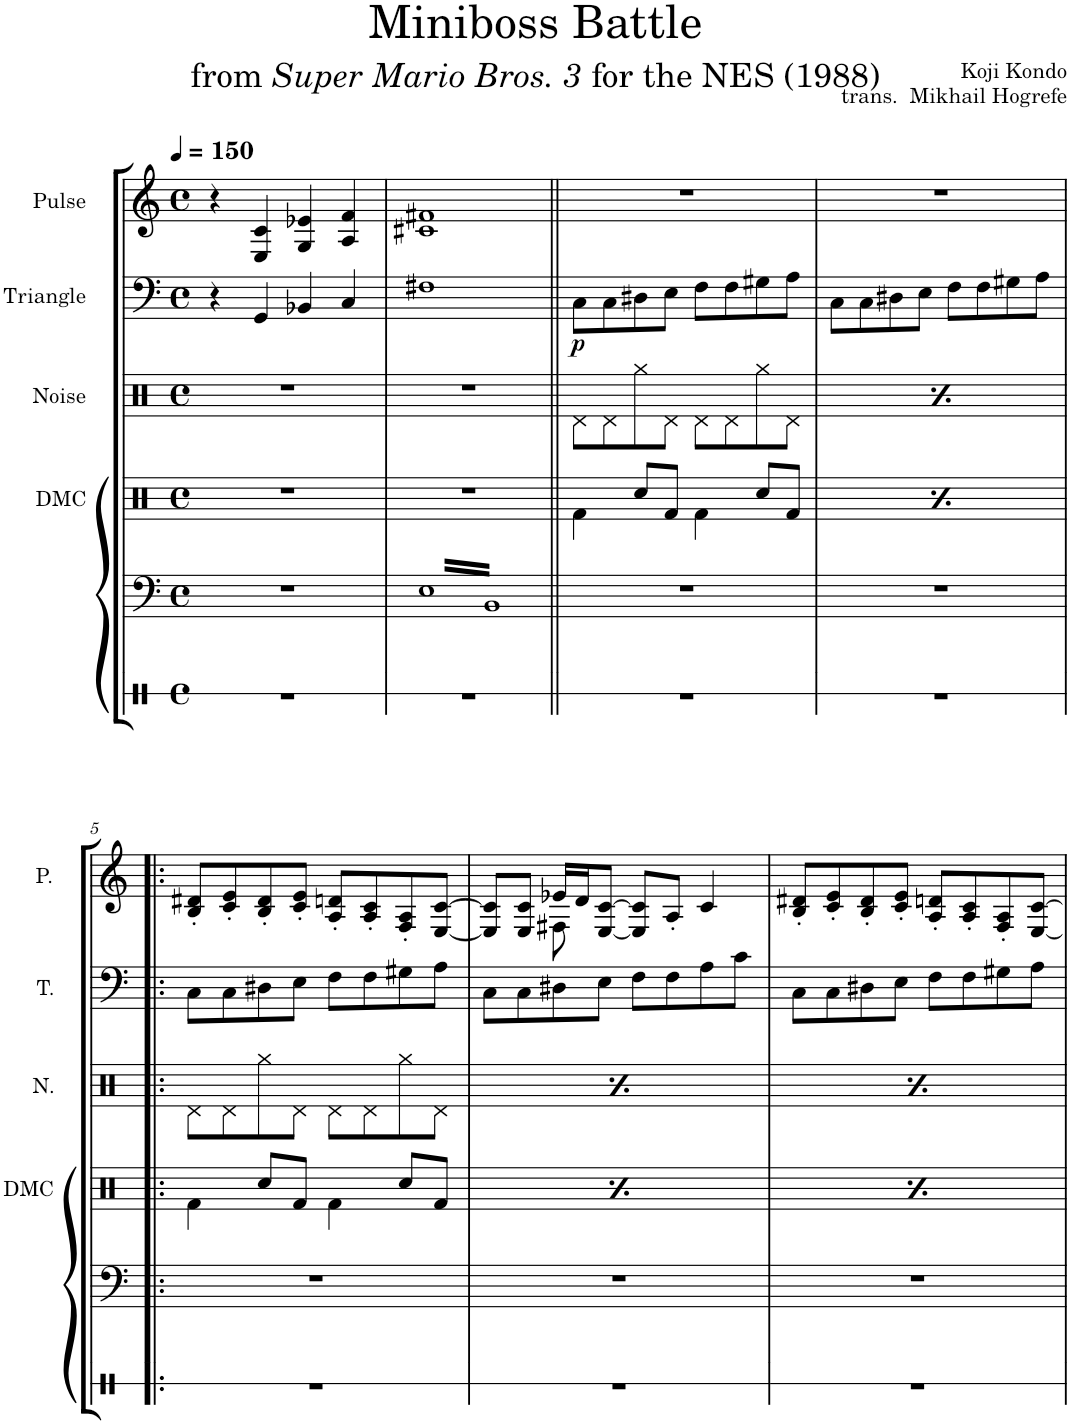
**kern	**kern	**kern	**kern	**kern	**dynam	**kern
*part6	*part5	*part4	*part3	*part2	*part2	*part1
*staff6	*staff5	*staff4	*staff3	*staff2	*staff2	*staff1
*I"Wood Blocks	*I"Timpani	*I"DMC	*I"Noise	*I"Triangle	*	*I"Pulse
*I'Wd Bl	*I'Timp	*I'DMC	*I'N.	*I'T.	*	*I'P.
*stria1	*	*	*	*	*	*
*clefX	*clefF4	*clefX	*clefX	*clefF4	*	*clefG2
*k[]	*k[]	*k[]	*k[]	*k[]	*	*k[]
*M4/4	*M4/4	*M4/4	*M4/4	*M4/4	*	*M4/4
*met(c)	*met(c)	*met(c)	*met(c)	*met(c)	*	*met(c)
*MM150	*MM150	*MM150	*MM150	*MM150	*	*MM150
=1	=1	=1	=1	=1	=1	=1
1r	1r	1r	1r	4r	.	4r
.	.	.	.	4GG/	.	4E/ 4c/
.	.	.	.	4BB-X/	.	4G/ 4e-X/
.	.	.	.	4C/	.	4A/ 4f/
=2	=2	=2	=2	=2	=2	=2
*	*tremolo	*	*	*	*	*
1r	32ELLL	1r	1r	1F#X	.	1c#X 1f#X
.	32BB	.	.	.	.	.
.	32E	.	.	.	.	.
.	32BB	.	.	.	.	.
.	32E	.	.	.	.	.
.	32BB	.	.	.	.	.
.	32E	.	.	.	.	.
.	32BB	.	.	.	.	.
.	32E	.	.	.	.	.
.	32BB	.	.	.	.	.
.	32E	.	.	.	.	.
.	32BB	.	.	.	.	.
.	32E	.	.	.	.	.
.	32BB	.	.	.	.	.
.	32E	.	.	.	.	.
.	32BB	.	.	.	.	.
.	32E	.	.	.	.	.
.	32BB	.	.	.	.	.
.	32E	.	.	.	.	.
.	32BB	.	.	.	.	.
.	32E	.	.	.	.	.
.	32BB	.	.	.	.	.
.	32E	.	.	.	.	.
.	32BB	.	.	.	.	.
.	32E	.	.	.	.	.
.	32BB	.	.	.	.	.
.	32E	.	.	.	.	.
.	32BB	.	.	.	.	.
.	32E	.	.	.	.	.
.	32BB	.	.	.	.	.
.	32E	.	.	.	.	.
.	32BBJJJ	.	.	.	.	.
*	*Xtremolo	*	*	*	*	*
=3||	=3||	=3||	=3||	=3||	=3||	=3||
!	!	!	!	!	!LO:DY:b	!
1r	1r	4Rf\	8Rd\L	8C\L	p	1r
.	.	.	.	.	.	.
.	.	.	.	.	.	.
.	.	.	.	.	.	.
.	.	.	8Rd\	8C\	.	.
.	.	.	.	.	.	.
.	.	.	.	.	.	.
.	.	.	.	.	.	.
.	.	8Rcc/L	8Rgg\	8D#X\	.	.
.	.	.	.	.	.	.
.	.	.	.	.	.	.
.	.	.	.	.	.	.
.	.	8Rf/J	8Rd\J	8E\J	.	.
.	.	.	.	.	.	.
.	.	.	.	.	.	.
.	.	.	.	.	.	.
.	.	4Rf\	8Rd\L	8F\L	.	.
.	.	.	8Rd\	8F\	.	.
.	.	8Rcc/L	8Rgg\	8G#X\	.	.
.	.	8Rf/J	8Rd\J	8A\J	.	.
=4	=4	=4	=4	=4	=4	=4
1r	1r	4Rf\	8Rd\L	8C\L	.	1r
.	.	.	8Rd\	8C\	.	.
.	.	8Rcc/L	8Rgg\	8D#X\	.	.
.	.	8Rf/J	8Rd\J	8E\J	.	.
.	.	4Rf\	8Rd\L	8F\L	.	.
.	.	.	8Rd\	8F\	.	.
.	.	8Rcc/L	8Rgg\	8G#X\	.	.
.	.	8Rf/J	8Rd\J	8A\J	.	.
!!LO:LB:g=z
=5!|:	=5!|:	=5!|:	=5!|:	=5!|:	=5!|:	=5!|:
1r	1r	4Rf\	8Rd\L	8C\L	.	8B/' 8d#X/'L
.	.	.	8Rd\	8C\	.	8c/' 8e/'
.	.	8Rcc/L	8Rgg\	8D#X\	.	8B/' 8d#/'
.	.	8Rf/J	8Rd\J	8E\J	.	8c/' 8e/'J
.	.	4Rf\	8Rd\L	8F\L	.	8A/' 8dn/'L
.	.	.	8Rd\	8F\	.	8A/' 8c/'
.	.	8Rcc/L	8Rgg\	8G#X\	.	8F/' 8A/'
.	.	8Rf/J	8Rd\J	8A\J	.	[8E/ [8c/J
=6	=6	=6	=6	=6	=6	=6
*	*	*	*	*	*	*^
1r	1r	4Rf\	8Rd\L	8C\L	.	8E/] 8c/]L	4ryy
.	.	.	8Rd\	8C\	.	8E/ 8c/J	.
.	.	8Rcc/L	8Rgg\	8D#X\	.	16e-X/LL	8F#X\
.	.	.	.	.	.	16d/J	.
.	.	8Rf/J	8Rd\J	8E\J	.	[8E/ [8c/J	2ryy
.	.	4Rf\	8Rd\L	8F\L	.	8E/] 8c/]L	.
.	.	.	8Rd\	8F\	.	8A'/J	.
.	.	8Rcc/L	8Rgg\	8A\	.	4c/	.
.	.	8Rf/J	8Rd\J	8c\J	.	.	8ryy
*	*	*	*	*	*	*v	*v
=7	=7	=7	=7	=7	=7	=7
1r	1r	4Rf\	8Rd\L	8C\L	.	8B/' 8d#X/'L
.	.	.	8Rd\	8C\	.	8c/' 8e/'
.	.	8Rcc/L	8Rgg\	8D#X\	.	8B/' 8d#/'
.	.	8Rf/J	8Rd\J	8E\J	.	8c/' 8e/'J
.	.	4Rf\	8Rd\L	8F\L	.	8A/' 8dn/'L
.	.	.	8Rd\	8F\	.	8A/' 8c/'
.	.	8Rcc/L	8Rgg\	8G#X\	.	8F/' 8A/'
.	.	8Rf/J	8Rd\J	8A\J	.	[8E/ [8c/J
=	=	=	=	=	=	=
*-	*-	*-	*-	*-	*-	*-
